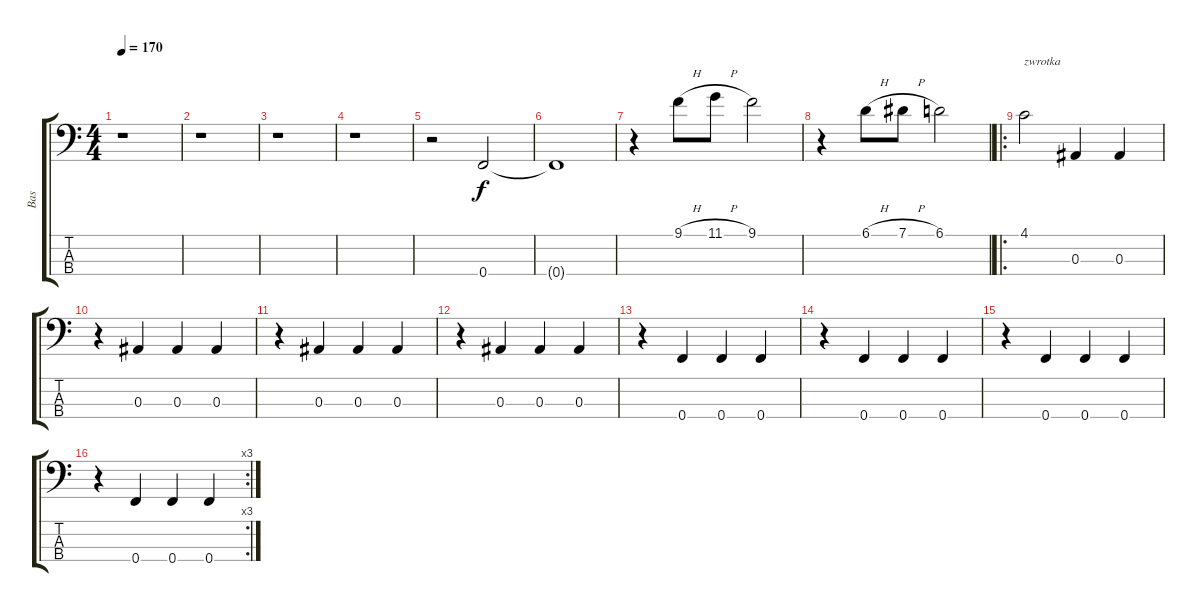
\track ("Bas" "Bas") {instrument electricbassfinger}
\staff {score tabs}
\tuning (Ab2 Eb2 Bb1 F1) {hide}
\ts (4 4)
\tempo 170
\clef f4
\ks c
r.1{dy f instrument electricbassfinger} |
r.1 |
r.1 |
r.1 |
r.2 0.4.2 |
0.4{t}.1 |
r.4 9.1{h}.8 11.1{h}.8 9.1.2 |
r.4 6.1{h}.8 7.1{h}.8 6.1.2 |
\ro
4.1.2{txt "zwrotka"} 0.3.4 0.3.4 |
r.4 0.3.4 0.3.4 0.3.4 |
r.4 0.3.4 0.3.4 0.3.4 |
r.4 0.3.4 0.3.4 0.3.4 |
r.4 0.4.4 0.4.4 0.4.4 |
r.4 0.4.4 0.4.4 0.4.4 |
r.4 0.4.4 0.4.4 0.4.4 |
\rc 3
r.4 0.4.4 0.4.4 0.4.4
